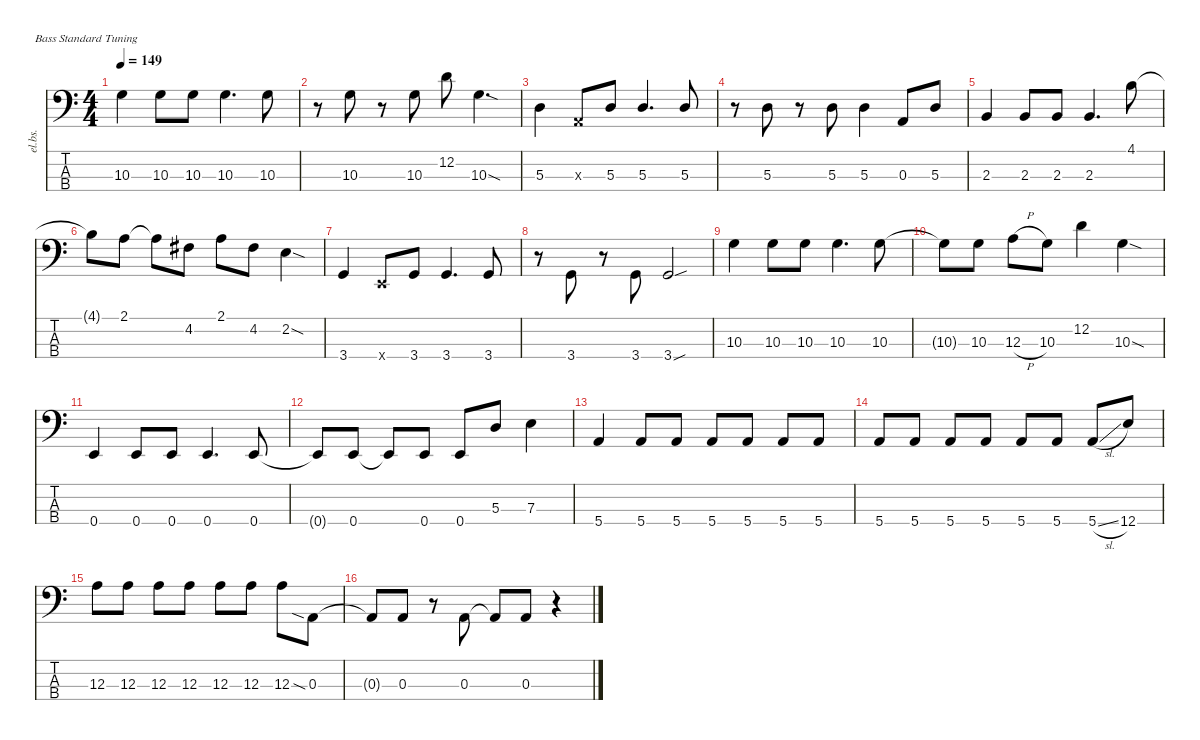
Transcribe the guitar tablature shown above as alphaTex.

\defaultSystemsLayout 4
\hideDynamics
\bracketExtendMode nobrackets
\track ("Electric Bass" "el.bs.") {instrument electricbassfinger}
\staff {score tabs}
\tuning (G2 D2 A1 E1)
\ts (4 4)
\tempo 149
\clef f4
\ks c
10.3.4{dy mf beam Down} 10.3.8{beam Down} 10.3.8{beam Down} 10.3.4{d beam Down} 10.3.8{beam Down} |
r.8{beam Down} 10.3.8{beam Down} r.8{beam Down} 10.3.8{beam Down} 12.2.8{beam Down} 10.3{sod}.4{d beam Down} |
5.3.4{beam Down} 0.3{x}.8{beam Up} 5.3.8{beam Up} 5.3.4{d beam Up} 5.3.8{beam Up} |
r.8{beam Down} 5.3.8{beam Down} r.8{beam Down} 5.3.8{beam Down} 5.3.4{beam Down} 0.3.8{beam Up} 5.3.8{beam Up} |
2.3.4{beam Up} 2.3.8{beam Up} 2.3.8{beam Up} 2.3.4{d beam Up} 4.1.8{beam Down} |
4.1{t}.8{beam Down} 2.1.8{beam Down} 2.1{t}.8{beam Down} 4.2{acc #}.8{beam Down} 2.1.8{beam Down} 4.2{acc #}.8{beam Down} 2.2{sod}.4{beam Down} |
3.4.4{beam Up} 0.4{x}.8{beam Up} 3.4.8{beam Up} 3.4.4{d beam Up} 3.4.8{beam Up} |
r.8{beam Down} 3.4.8{beam Up} r.8{beam Down} 3.4.8{beam Up} 3.4{sou}.2{beam Up} |
10.3.4{beam Down} 10.3.8{beam Down} 10.3.8{beam Down} 10.3.4{d beam Down} 10.3.8{beam Down} |
10.3{t}.8{beam Down} 10.3.8{beam Down} 12.3{h}.8{beam Down} 10.3.8{beam Down} 12.2.4{beam Down} 10.3{sod}.4{beam Down} |
0.4.4{beam Up} 0.4.8{beam Up} 0.4.8{beam Up} 0.4.4{d beam Up} 0.4.8{beam Up} |
0.4{t}.8{beam Up} 0.4.8{beam Up} 0.4{t}.8{beam Up} 0.4.8{beam Up} 0.4.8{beam Up} 5.3.8{beam Up} 7.3.4{beam Down} |
5.4.4{beam Up} 5.4.8{beam Up} 5.4.8{beam Up} 5.4.8{beam Up} 5.4.8{beam Up} 5.4.8{beam Up} 5.4.8{beam Up} |
5.4.8{beam Up} 5.4.8{beam Up} 5.4.8{beam Up} 5.4.8{beam Up} 5.4.8{beam Up} 5.4.8{beam Up} 5.4{sl}.8{beam Up} 12.4.8{beam Up} |
12.3.8{beam Down} 12.3.8{beam Down} 12.3.8{beam Down} 12.3.8{beam Down} 12.3.8{beam Down} 12.3.8{beam Down} 12.3.8{beam Down} 0.3{sia}.8{beam Down} |
0.3{t}.8{beam Up} 0.3.8{beam Up} r.8{beam Down} 0.3.8{beam Up} 0.3{t}.8{beam Up} 0.3.8{beam Up} r.4{beam Down}
